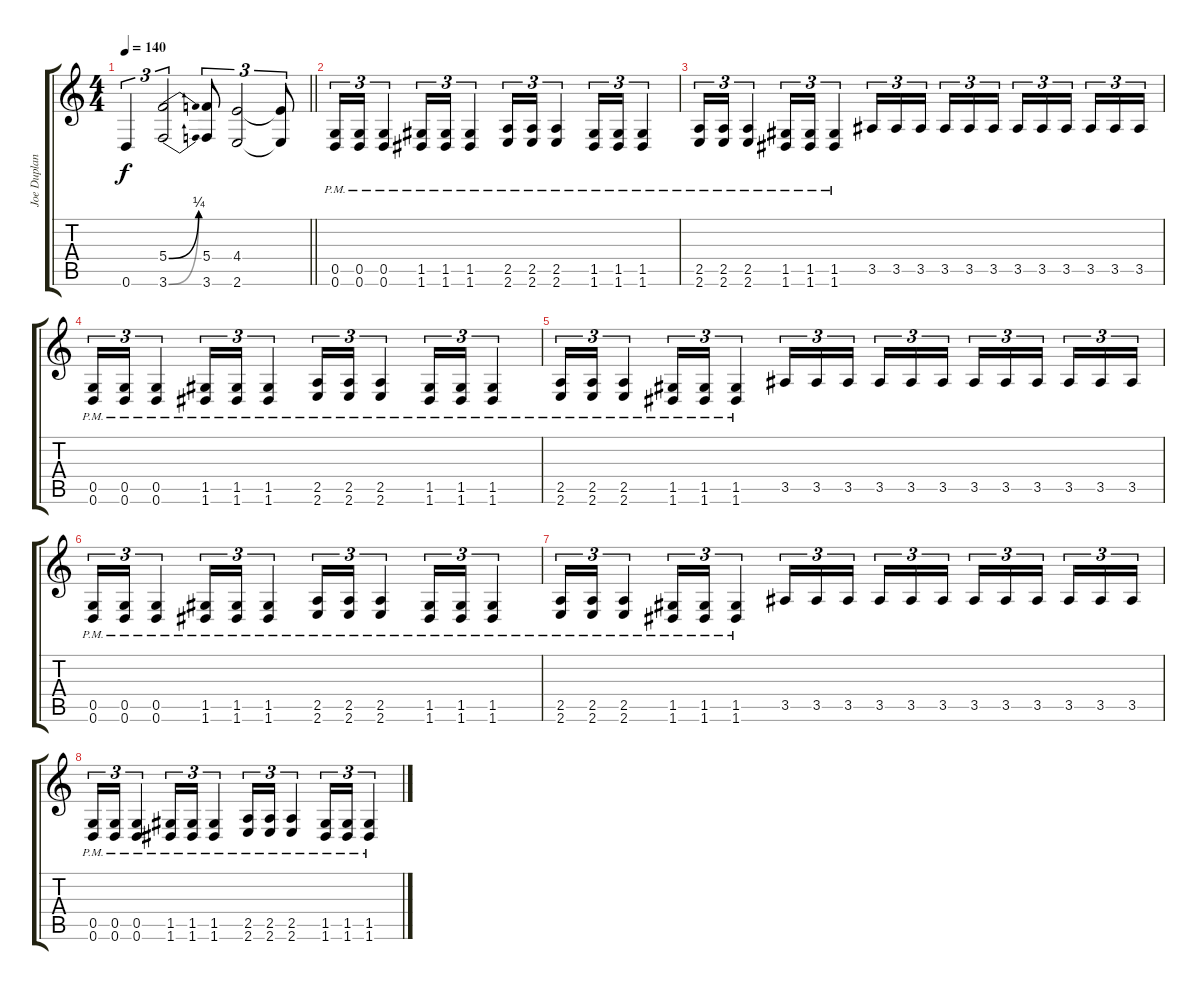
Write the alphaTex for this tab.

\track ("Joe Duplantier" "Joe Duplan") {instrument distortionguitar}
\staff {score tabs}
\tuning (D4 A3 F3 C3 G2 D2) {hide}
\ts (4 4)
\tempo 140
\clef g2
\barLineRight lightlight
\ks c
0.6.4{tu (3 2) dy f} (5.4{be (bend 0 0 60 1)} 3.6{be (bend 0 0 60 1)}).2{tu (3 2)} (5.4 3.6).8{tu (3 2)} (4.4 2.6).2{tu (3 2)} (4.4{t} 2.6{t}).8{tu (3 2)} |
\section ("" "")
(0.5 0.6{pm}).16{tu (3 2)} (0.5 0.6{pm}).16{tu (3 2)} (0.5 0.6{pm}).4{tu (3 2)} (1.5 1.6{pm}).16{tu (3 2)} (1.5 1.6{pm}).16{tu (3 2)} (1.5 1.6{pm}).4{tu (3 2)} (2.5 2.6{pm}).16{tu (3 2)} (2.5 2.6{pm}).16{tu (3 2)} (2.5 2.6{pm}).4{tu (3 2)} (1.5 1.6{pm}).16{tu (3 2)} (1.5 1.6{pm}).16{tu (3 2)} (1.5 1.6{pm}).4{tu (3 2)} |
(2.5 2.6{pm}).16{tu (3 2)} (2.5 2.6{pm}).16{tu (3 2)} (2.5 2.6{pm}).4{tu (3 2)} (1.5 1.6{pm}).16{tu (3 2)} (1.5 1.6{pm}).16{tu (3 2)} (1.5 1.6{pm}).4{tu (3 2)} 3.5.16{tu (3 2)} 3.5.16{tu (3 2)} 3.5.16{tu (3 2) beam splitsecondary} 3.5.16{tu (3 2)} 3.5.16{tu (3 2)} 3.5.16{tu (3 2)} 3.5.16{tu (3 2)} 3.5.16{tu (3 2)} 3.5.16{tu (3 2) beam splitsecondary} 3.5.16{tu (3 2)} 3.5.16{tu (3 2)} 3.5.16{tu (3 2)} |
(0.5 0.6{pm}).16{tu (3 2)} (0.5 0.6{pm}).16{tu (3 2)} (0.5 0.6{pm}).4{tu (3 2)} (1.5 1.6{pm}).16{tu (3 2)} (1.5 1.6{pm}).16{tu (3 2)} (1.5 1.6{pm}).4{tu (3 2)} (2.5 2.6{pm}).16{tu (3 2)} (2.5 2.6{pm}).16{tu (3 2)} (2.5 2.6{pm}).4{tu (3 2)} (1.5 1.6{pm}).16{tu (3 2)} (1.5 1.6{pm}).16{tu (3 2)} (1.5 1.6{pm}).4{tu (3 2)} |
(2.5 2.6{pm}).16{tu (3 2)} (2.5 2.6{pm}).16{tu (3 2)} (2.5 2.6{pm}).4{tu (3 2)} (1.5 1.6{pm}).16{tu (3 2)} (1.5 1.6{pm}).16{tu (3 2)} (1.5 1.6{pm}).4{tu (3 2)} 3.5.16{tu (3 2)} 3.5.16{tu (3 2)} 3.5.16{tu (3 2) beam splitsecondary} 3.5.16{tu (3 2)} 3.5.16{tu (3 2)} 3.5.16{tu (3 2)} 3.5.16{tu (3 2)} 3.5.16{tu (3 2)} 3.5.16{tu (3 2) beam splitsecondary} 3.5.16{tu (3 2)} 3.5.16{tu (3 2)} 3.5.16{tu (3 2)} |
(0.5 0.6{pm}).16{tu (3 2)} (0.5 0.6{pm}).16{tu (3 2)} (0.5 0.6{pm}).4{tu (3 2)} (1.5 1.6{pm}).16{tu (3 2)} (1.5 1.6{pm}).16{tu (3 2)} (1.5 1.6{pm}).4{tu (3 2)} (2.5 2.6{pm}).16{tu (3 2)} (2.5 2.6{pm}).16{tu (3 2)} (2.5 2.6{pm}).4{tu (3 2)} (1.5 1.6{pm}).16{tu (3 2)} (1.5 1.6{pm}).16{tu (3 2)} (1.5 1.6{pm}).4{tu (3 2)} |
(2.5 2.6{pm}).16{tu (3 2)} (2.5 2.6{pm}).16{tu (3 2)} (2.5 2.6{pm}).4{tu (3 2)} (1.5 1.6{pm}).16{tu (3 2)} (1.5 1.6{pm}).16{tu (3 2)} (1.5 1.6{pm}).4{tu (3 2)} 3.5.16{tu (3 2)} 3.5.16{tu (3 2)} 3.5.16{tu (3 2) beam splitsecondary} 3.5.16{tu (3 2)} 3.5.16{tu (3 2)} 3.5.16{tu (3 2)} 3.5.16{tu (3 2)} 3.5.16{tu (3 2)} 3.5.16{tu (3 2) beam splitsecondary} 3.5.16{tu (3 2)} 3.5.16{tu (3 2)} 3.5.16{tu (3 2)} |
(0.5 0.6{pm}).16{tu (3 2)} (0.5 0.6{pm}).16{tu (3 2)} (0.5 0.6{pm}).4{tu (3 2)} (1.5 1.6{pm}).16{tu (3 2)} (1.5 1.6{pm}).16{tu (3 2)} (1.5 1.6{pm}).4{tu (3 2)} (2.5 2.6{pm}).16{tu (3 2)} (2.5 2.6{pm}).16{tu (3 2)} (2.5 2.6{pm}).4{tu (3 2)} (1.5 1.6{pm}).16{tu (3 2)} (1.5 1.6{pm}).16{tu (3 2)} (1.5 1.6{pm}).4{tu (3 2)}
